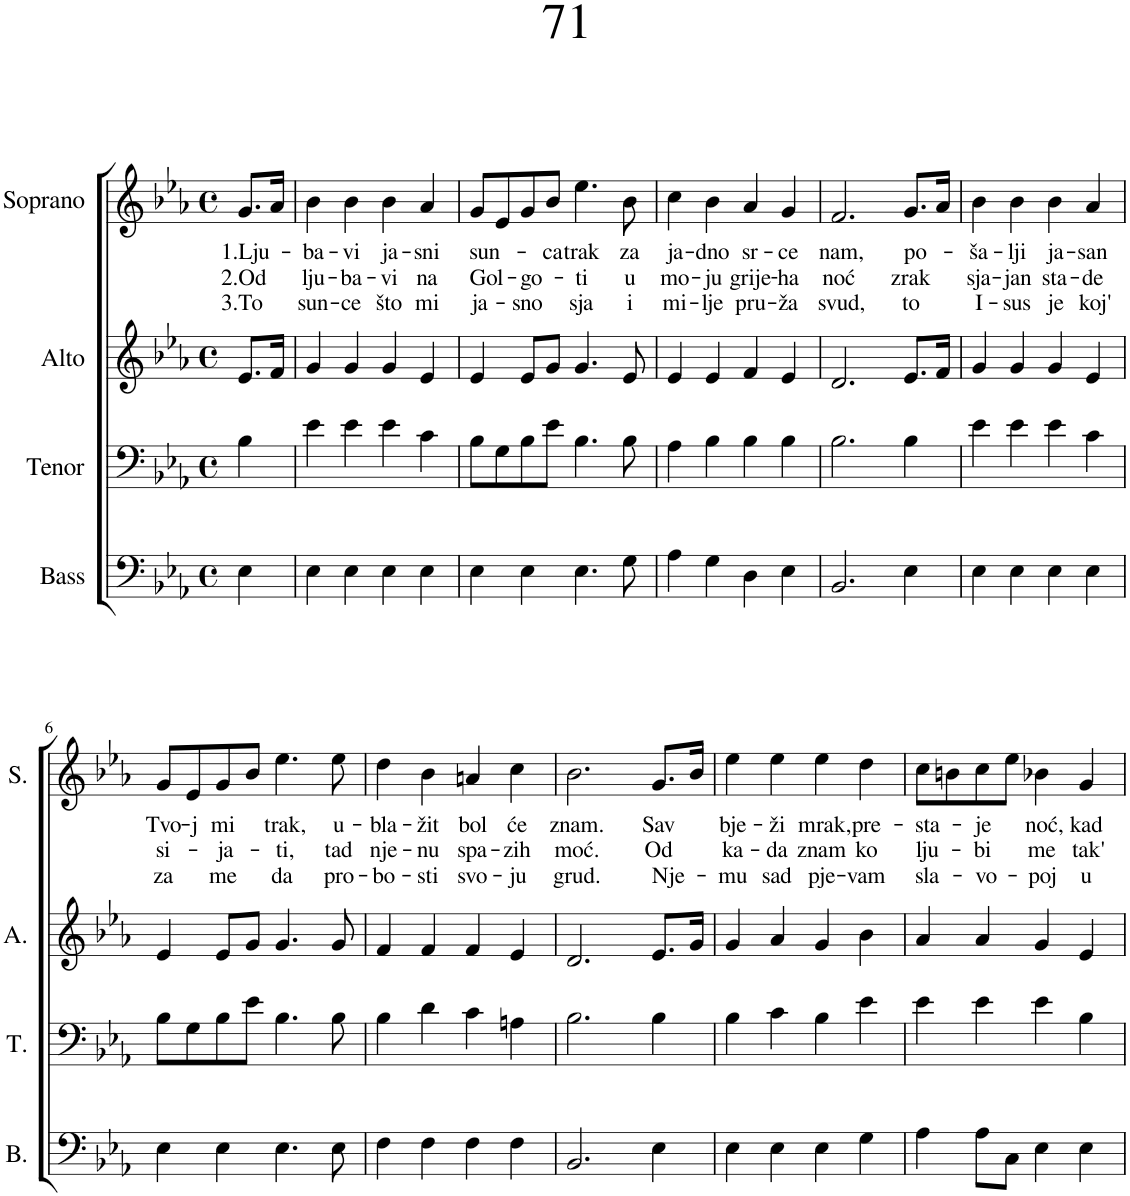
**kern	**kern	**kern	**kern	**text	**text	**text
*part4	*part3	*part2	*part1	*part1	*part1	*part1
*staff4	*staff3	*staff2	*staff1	*staff1	*staff1	*staff1
*I"Bass	*I"Tenor	*I"Alto	*I"Soprano	*	*	*
*I'B.	*I'T.	*I'A.	*I'S.	*	*	*
*clefF4	*clefF4	*clefG2	*clefG2	*	*	*
*k[b-e-a-]	*k[b-e-a-]	*k[b-e-a-]	*k[b-e-a-]	*	*	*
*M4/4	*M4/4	*M4/4	*M4/4	*	*	*
*met(c)	*met(c)	*met(c)	*met(c)	*	*	*
=	=	=	=	=	=	=
!	!	!	!	!LO:LY:b	!LO:LY:b	!LO:LY:b
4E-\	4B-\	8.e-/L	8.g/L	1.Lju-	2.Od	3.To
.	.	16f/Jk	16a-/Jk	.	.	.
=1	=1	=1	=1	=1	=1	=1
!	!	!	!	!LO:LY:b	!LO:LY:b	!LO:LY:b
4E-\	4e-\	4g/	4b-\	-ba-	lju-	sun-
!	!	!	!	!LO:LY:b	!LO:LY:b	!LO:LY:b
4E-\	4e-\	4g/	4b-\	-vi	-ba-	-ce
!	!	!	!	!LO:LY:b	!LO:LY:b	!LO:LY:b
4E-\	4e-\	4g/	4b-\	ja-	-vi	što
!	!	!	!	!LO:LY:b	!LO:LY:b	!LO:LY:b
4E-\	4c\	4e-/	4a-/	-sni	na	mi
=2	=2	=2	=2	=2	=2	=2
!	!	!	!	!LO:LY:b	!LO:LY:b	!LO:LY:b
4E-\	8B-\L	4e-/	8g/L	sun-	Gol-	ja-
.	8G\	.	8e-/	.	.	.
!	!	!	!	!	!LO:LY:b	!LO:LY:b
4E-\	8B-\	8e-/L	8g/	.	-go-	-sno
!	!	!	!	!LO:LY:b	!	!
.	8e-\J	8g/J	8b-/J	-ca	.	.
!	!	!	!	!LO:LY:b	!LO:LY:b	!LO:LY:b
4.E-\	4.B-\	4.g/	4.ee-\	trak	-ti	sja
!	!	!	!	!LO:LY:b	!LO:LY:b	!LO:LY:b
8G\	8B-\	8e-/	8b-\	za	u	i
=3	=3	=3	=3	=3	=3	=3
!	!	!	!	!LO:LY:b	!LO:LY:b	!LO:LY:b
4A-\	4A-\	4e-/	4cc\	ja-	mo-	mi-
!	!	!	!	!LO:LY:b	!LO:LY:b	!LO:LY:b
4G\	4B-\	4e-/	4b-\	-dno	-ju	-lje
!	!	!	!	!LO:LY:b	!LO:LY:b	!LO:LY:b
4D\	4B-\	4f/	4a-/	sr-	grije-	pru-
!	!	!	!	!LO:LY:b	!LO:LY:b	!LO:LY:b
4E-\	4B-\	4e-/	4g/	-ce	-ha	-ža
=4	=4	=4	=4	=4	=4	=4
!	!	!	!	!LO:LY:b	!LO:LY:b	!LO:LY:b
2.BB-/	2.B-\	2.d/	2.f/	nam,	noć	svud,
!	!	!	!	!LO:LY:b	!LO:LY:b	!LO:LY:b
4E-\	4B-\	8.e-/L	8.g/L	po-	zrak	to
.	.	16f/Jk	16a-/Jk	.	.	.
=5	=5	=5	=5	=5	=5	=5
!	!	!	!	!LO:LY:b	!LO:LY:b	!LO:LY:b
4E-\	4e-\	4g/	4b-\	-ša-	sja-	I-
!	!	!	!	!LO:LY:b	!LO:LY:b	!LO:LY:b
4E-\	4e-\	4g/	4b-\	-lji	-jan	-sus
!	!	!	!	!LO:LY:b	!LO:LY:b	!LO:LY:b
4E-\	4e-\	4g/	4b-\	ja-	sta-	je
!	!	!	!	!LO:LY:b	!LO:LY:b	!LO:LY:b
4E-\	4c\	4e-/	4a-/	-san	-de	koj'
!!LO:LB:g=z
=6	=6	=6	=6	=6	=6	=6
!	!	!	!	!LO:LY:b	!LO:LY:b	!LO:LY:b
4E-\	8B-\L	4e-/	8g/L	Tvo-	si-	za
!	!	!	!	!LO:LY:b	!	!
.	8G\	.	8e-/	-j	.	.
!	!	!	!	!LO:LY:b	!LO:LY:b	!LO:LY:b
4E-\	8B-\	8e-/L	8g/	mi	-ja-	me
.	8e-\J	8g/J	8b-/J	.	.	.
!	!	!	!	!LO:LY:b	!LO:LY:b	!LO:LY:b
4.E-\	4.B-\	4.g/	4.ee-\	trak,	-ti,	da
!	!	!	!	!LO:LY:b	!LO:LY:b	!LO:LY:b
8E-\	8B-\	8g/	8ee-\	u-	tad	pro-
=7	=7	=7	=7	=7	=7	=7
!	!	!	!	!LO:LY:b	!LO:LY:b	!LO:LY:b
4F\	4B-\	4f/	4dd\	-bla-	nje-	-bo-
!	!	!	!	!LO:LY:b	!LO:LY:b	!LO:LY:b
4F\	4d\	4f/	4b-\	-žit	-nu	-sti
!	!	!	!	!LO:LY:b	!LO:LY:b	!LO:LY:b
4F\	4c\	4f/	4an/	bol	spa-	svo-
!	!	!	!	!LO:LY:b	!LO:LY:b	!LO:LY:b
4F\	4An\	4e-/	4cc\	će	-zih	-ju
=8	=8	=8	=8	=8	=8	=8
!	!	!	!	!LO:LY:b	!LO:LY:b	!LO:LY:b
2.BB-/	2.B-\	2.d/	2.b-\	znam.	moć.	grud.
!	!	!	!	!LO:LY:b	!LO:LY:b	!LO:LY:b
4E-\	4B-\	8.e-/L	8.g/L	Sav	Od	Nje-
.	.	16g/Jk	16b-/Jk	.	.	.
=9	=9	=9	=9	=9	=9	=9
!	!	!	!	!LO:LY:b	!LO:LY:b	!LO:LY:b
4E-\	4B-\	4g/	4ee-\	bje-	ka-	-mu
!	!	!	!	!LO:LY:b	!LO:LY:b	!LO:LY:b
4E-\	4c\	4a-/	4ee-\	-ži	-da	sad
!	!	!	!	!LO:LY:b	!LO:LY:b	!LO:LY:b
4E-\	4B-\	4g/	4ee-\	mrak,	znam	pje-
!	!	!	!	!LO:LY:b	!LO:LY:b	!LO:LY:b
4G\	4e-\	4b-\	4dd\	pre-	ko	-vam
=10	=10	=10	=10	=10	=10	=10
!	!	!	!	!LO:LY:b	!LO:LY:b	!LO:LY:b
4A-\	4e-\	4a-/	8cc\L	-sta-	lju-	sla-
.	.	.	8bn\	.	.	.
!	!	!	!	!LO:LY:b	!LO:LY:b	!LO:LY:b
8A-\L	4e-\	4a-/	8cc\	-je	-bi	-vo-
8C\J	.	.	8ee-\J	.	.	.
!	!	!	!	!LO:LY:b	!LO:LY:b	!LO:LY:b
4E-\	4e-\	4g/	4b-X\	noć,	me	-poj
!	!	!	!	!LO:LY:b	!LO:LY:b	!LO:LY:b
4E-\	4B-\	4e-/	4g/	kad	tak'	u
=	=	=	=	=	=	=
*-	*-	*-	*-	*-	*-	*-
